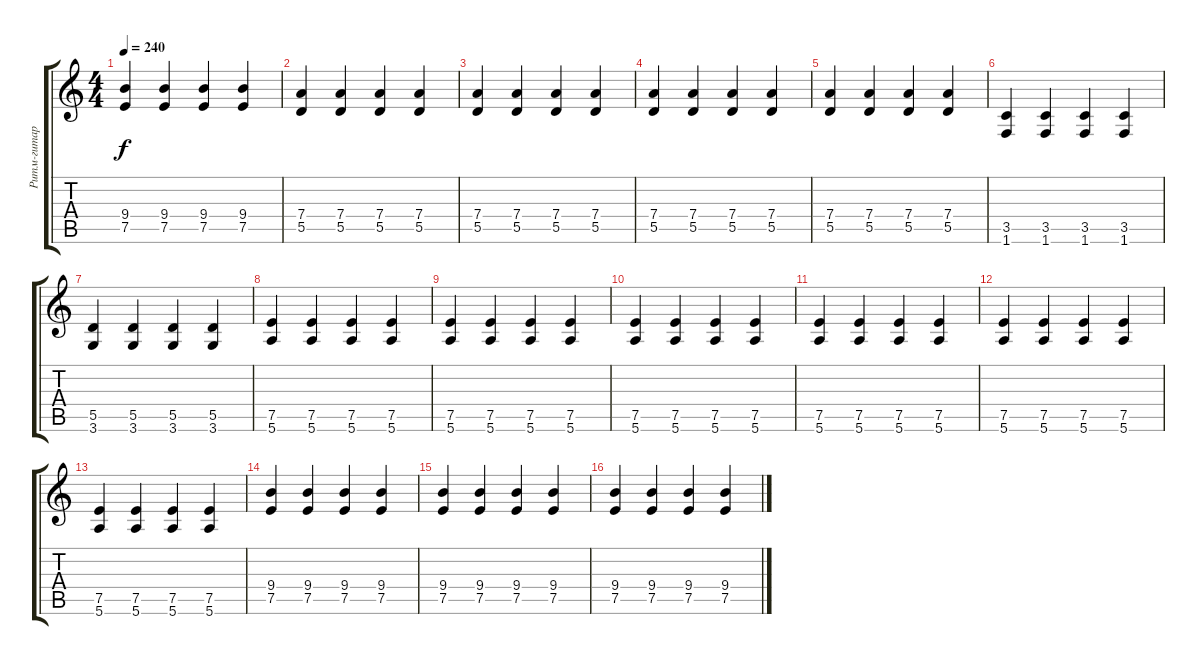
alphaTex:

\track ("Ритм-гитара" "Ритм-гитар") {instrument overdrivenguitar}
\staff {score tabs}
\tuning (E4 B3 G3 D3 A2 E2) {hide}
\ts (4 4)
\tempo 240
\clef g2
\ks c
(9.4 7.5).4{dy f} (9.4 7.5).4 (9.4 7.5).4 (9.4 7.5).4 |
(7.4 5.5).4 (7.4 5.5).4 (7.4 5.5).4 (7.4 5.5).4 |
(7.4 5.5).4 (7.4 5.5).4 (7.4 5.5).4 (7.4 5.5).4 |
(7.4 5.5).4 (7.4 5.5).4 (7.4 5.5).4 (7.4 5.5).4 |
(7.4 5.5).4 (7.4 5.5).4 (7.4 5.5).4 (7.4 5.5).4 |
(3.5 1.6).4 (3.5 1.6).4 (3.5 1.6).4 (3.5 1.6).4 |
(5.5 3.6).4 (5.5 3.6).4 (5.5 3.6).4 (5.5 3.6).4 |
(7.5 5.6).4 (7.5 5.6).4 (7.5 5.6).4 (7.5 5.6).4 |
(7.5 5.6).4 (7.5 5.6).4 (7.5 5.6).4 (7.5 5.6).4 |
(7.5 5.6).4 (7.5 5.6).4 (7.5 5.6).4 (7.5 5.6).4 |
(7.5 5.6).4 (7.5 5.6).4 (7.5 5.6).4 (7.5 5.6).4 |
(7.5 5.6).4 (7.5 5.6).4 (7.5 5.6).4 (7.5 5.6).4 |
(7.5 5.6).4 (7.5 5.6).4 (7.5 5.6).4 (7.5 5.6).4 |
(9.4 7.5).4 (9.4 7.5).4 (9.4 7.5).4 (9.4 7.5).4 |
(9.4 7.5).4 (9.4 7.5).4 (9.4 7.5).4 (9.4 7.5).4 |
(9.4 7.5).4 (9.4 7.5).4 (9.4 7.5).4 (9.4 7.5).4
